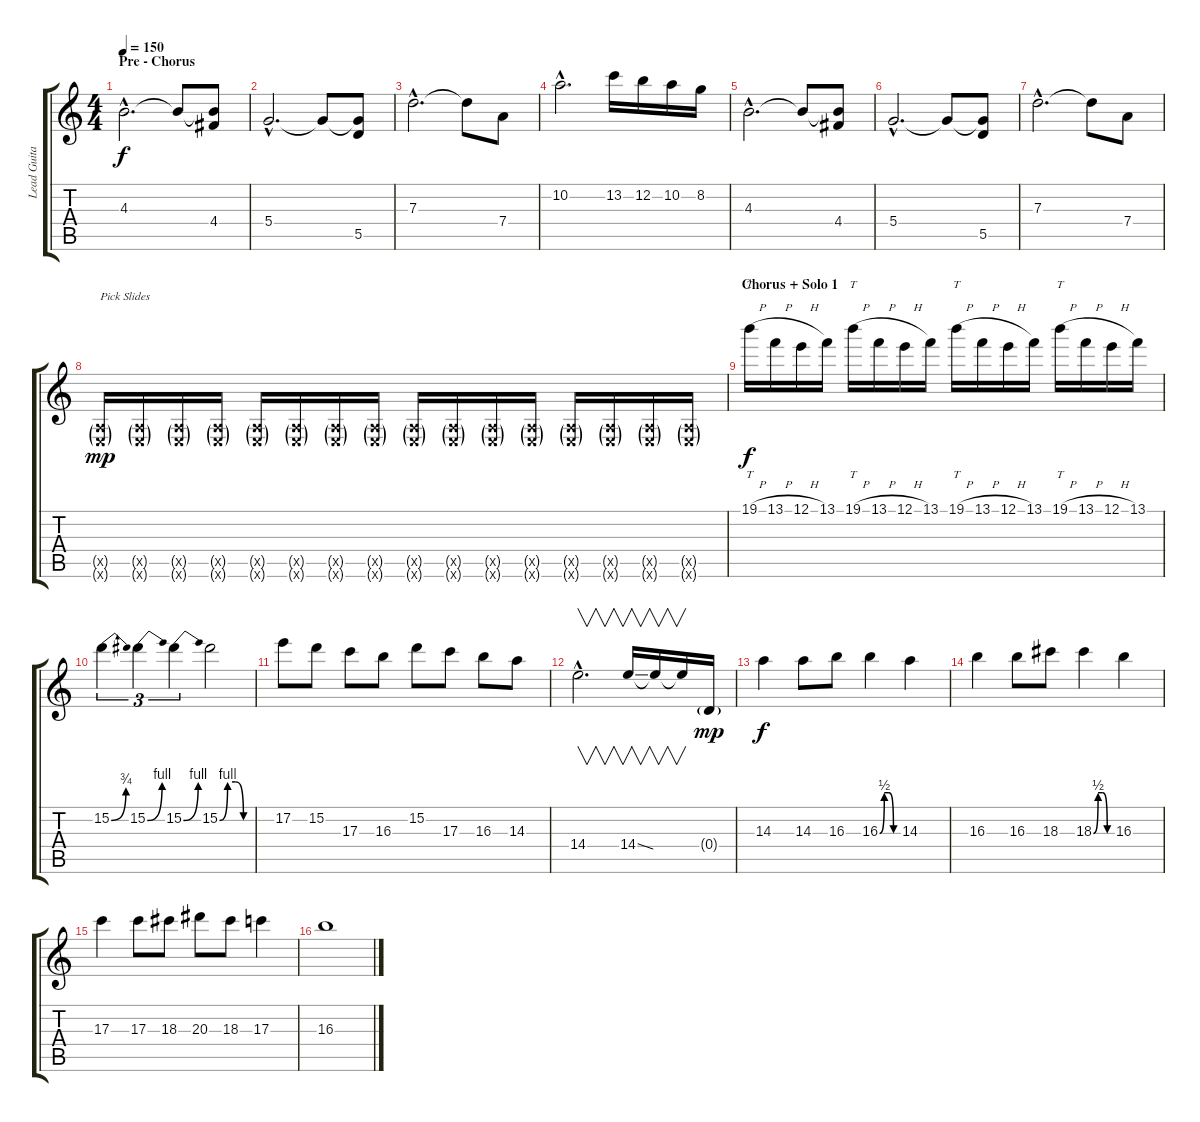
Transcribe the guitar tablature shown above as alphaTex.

\track ("Lead Guitar I (Drive)" "Lead Guita") {instrument overdrivenguitar}
\staff {score tabs}
\tuning (E4 B3 G3 D3 A2 E2) {hide}
\ts (4 4)
\section ("" "Pre - Chorus")
\tempo 150
\clef g2
\ks c
4.3{hac}.2{d dy f} 4.3{t}.8 (4.3{t} 4.4).8 |
5.4{hac}.2{d} 5.4{t}.8 (5.4{t} 5.5).8 |
7.3{hac}.2{d} 7.3{t}.8 7.4.8 |
10.2{hac}.2{d} 13.2.16 12.2.16 10.2.16 8.2.16 |
4.3{hac}.2{d} 4.3{t}.8 (4.3{t} 4.4).8 |
5.4{hac}.2{d} 5.4{t}.8 (5.4{t} 5.5).8 |
7.3{hac}.2{d} 7.3{t}.8 7.4.8 |
(0.5{g x} 0.6{g x}).16{txt "Pick Slides" dy mp} (0.5{g x} 0.6{g x}).16 (0.5{g x} 0.6{g x}).16 (0.5{g x} 0.6{g x}).16 (0.5{g x} 0.6{g x}).16 (0.5{g x} 0.6{g x}).16 (0.5{g x} 0.6{g x}).16 (0.5{g x} 0.6{g x}).16 (0.5{g x} 0.6{g x}).16 (0.5{g x} 0.6{g x}).16 (0.5{g x} 0.6{g x}).16 (0.5{g x} 0.6{g x}).16 (0.5{g x} 0.6{g x}).16 (0.5{g x} 0.6{g x}).16 (0.5{g x} 0.6{g x}).16 (0.5{g x} 0.6{g x}).16 |
\section ("" "Chorus + Solo 1")
19.1{h}.16{tt dy f} 13.1{h}.16 12.1{h}.16 13.1.16 19.1{h}.16{tt} 13.1{h}.16 12.1{h}.16 13.1.16 19.1{h}.16{tt} 13.1{h}.16 12.1{h}.16 13.1.16 19.1{h}.16{tt} 13.1{h}.16 12.1{h}.16 13.1.16 |
15.2{be (bend 0 0 60 3)}.4{tu (3 2)} 15.2{be (bend 0 0 60 4)}.4{tu (3 2)} 15.2{be (bend 0 0 60 4)}.4{tu (3 2)} 15.2{be (custom 0 0 15 4 30 4 45 0 60 0)}.2 |
17.2.8 15.2.8 17.3.8 16.3.8 15.2.8 17.3.8 16.3.8 14.3.8 |
14.4{hac}.2{v d} 14.4{ss}.16{v} 14.4{t}.16{v} 14.4{t}.16{v} 0.4{g}.16{dy mp} |
14.3.4{dy f} 14.3.8 16.3.8 16.3{be (custom 0 0 15 2 30 2 45 0 60 0)}.4 14.3.4 |
16.3.4 16.3.8 18.3.8 18.3{be (custom 0 0 15 2 30 2 45 0 60 0)}.4 16.3.4 |
17.3.4 17.3.8 18.3.8 20.3.8 18.3.8 17.3.4 |
16.3.1
